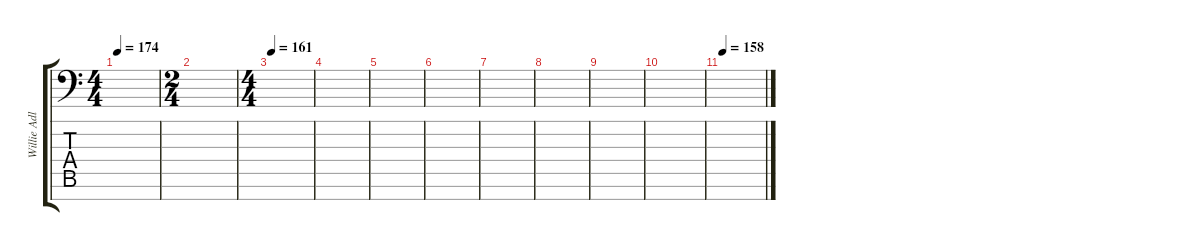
\track ("Willie Adler - Rhythm Guitar (" "Willie Adl") {instrument overdrivenguitar}
\staff {score tabs}
\tuning (E4 B3 G3 D3 A2 D2 C-1) {hide}
\ts (4 4)
\tempo 174
\clef f4
\ks c
|
\ts (2 4)
|
\ts (4 4)
\tempo 161
|
|
|
|
|
|
|
|
\tempo 158
